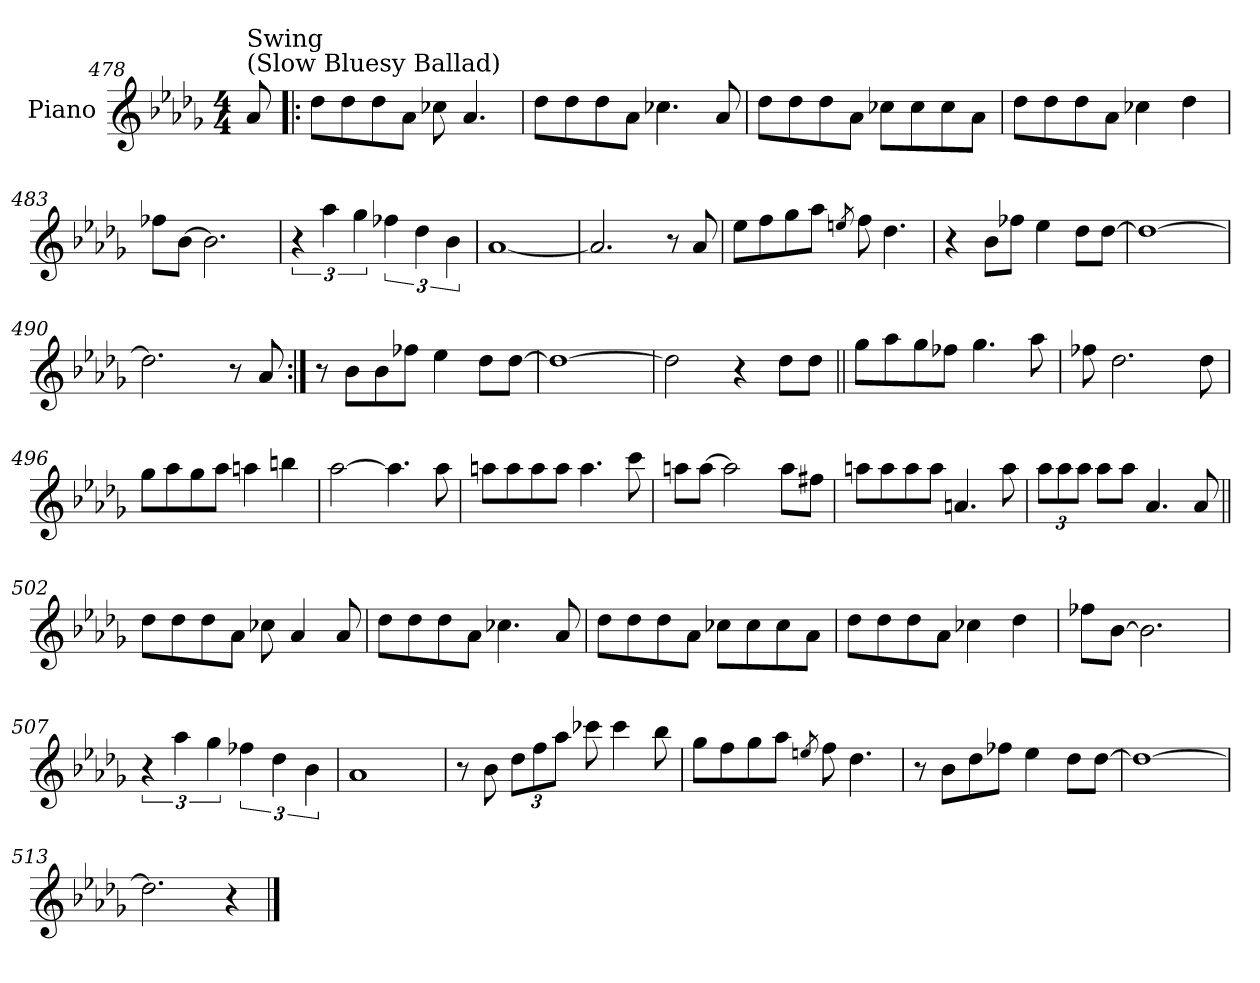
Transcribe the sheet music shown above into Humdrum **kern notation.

**kern
*part1
*staff1
*I"Piano
*I'Pno.
!!LO:PB:g=z
*clefG2
*k[b-e-a-d-g-]
*M4/4
*MM69
=478
!LO:TX:a:t=(Slow Bluesy Ballad)
!LO:TX:t=Swing
8a-/
=479!|:
8dd-\L
8dd-\
8dd-\
8a-\J
8cc-X\
4.a-/
=480
8dd-\L
8dd-\
8dd-\
8a-\J
4.cc-X\
8a-/
=481
8dd-\L
8dd-\
8dd-\
8a-\J
8cc-X\L
8cc-\
8cc-\
8a-\J
=482
8dd-\L
8dd-\
8dd-\
8a-\J
4cc-X\
4dd-\
!!LO:LB:g=z
=483
8ff-X\L
[8b-\J
2.b-\]
=484
6r
6aa-\
6gg-\
6ff-X\
6dd-\
6b-\
=485
[1a-
=486
2.a-/]
8r
8a-/
!!LO:LB:g=z
=487
8ee-\L
8ff\
8gg-\
8aa-\J
8qeen/
8ff\
4.dd-\
=488
4r
8b-\L
8ff-X\J
4ee-\
8dd-\L
[8dd-\J
=489
1dd-_
=490
2.dd-\]
8r
8a-/
!!LO:LB:g=z
=491:|!
8r
8b-\L
8b-\
8ff-X\J
4ee-\
8dd-\L
[8dd-\J
=492
1dd-_
=493
2dd-\]
4r
8dd-\L
8dd-\J
!!LO:LB:g=z
=494||
8gg-\L
8aa-\
8gg-\
8ff-X\J
4.gg-\
8aa-\
=495
8ff-X\
2.dd-\
8dd-\
=496
8gg-\L
8aa-\
8gg-\
8aa-\J
4aan\
4bbn\
=497
[2aa-\
4.aa-\]
8aa-\
!!LO:LB:g=z
=498
8aan\L
8aa\
8aa\
8aa\J
4.aa\
8ccc\
=499
8aan\L
[8aa\J
2aa\]
8aa\L
8ff#X\J
=500
8aan\L
8aa\
8aa\
8aa\J
4.an/
8aa\
=501
*Xbrackettup
12aa-\L
12aa-\
12aa-\J
8aa-\L
8aa-\J
4.a-/
8a-/
!!LO:LB:g=z
=502||
8dd-\L
8dd-\
8dd-\
8a-\J
8cc-X\
4a-/
8a-/
=503
8dd-\L
8dd-\
8dd-\
8a-\J
4.cc-X\
8a-/
=504
8dd-\L
8dd-\
8dd-\
8a-\J
8cc-X\L
8cc-\
8cc-\
8a-\J
=505
8dd-\L
8dd-\
8dd-\
8a-\J
4cc-X\
4dd-\
!!LO:LB:g=z
=506
8ff-X\L
[8b-\J
2.b-\]
=507
*brackettup
6r
6aa-\
6gg-\
6ff-X\
6dd-\
6b-\
=508
1a-
=509
8r
8b-\
*Xbrackettup
12dd-\L
12ff\
12aa-\J
8ccc-X\
4ccc-\
8bb-\
!!LO:LB:g=z
=510
8gg-\L
8ff\
8gg-\
8aa-\J
8qeen/
8ff\
4.dd-\
=511
8r
8b-\L
8dd-\
8ff-X\J
4ee-\
8dd-\L
[8dd-\J
=512
1dd-_
=513
2.dd-\]
4r
==
*-
